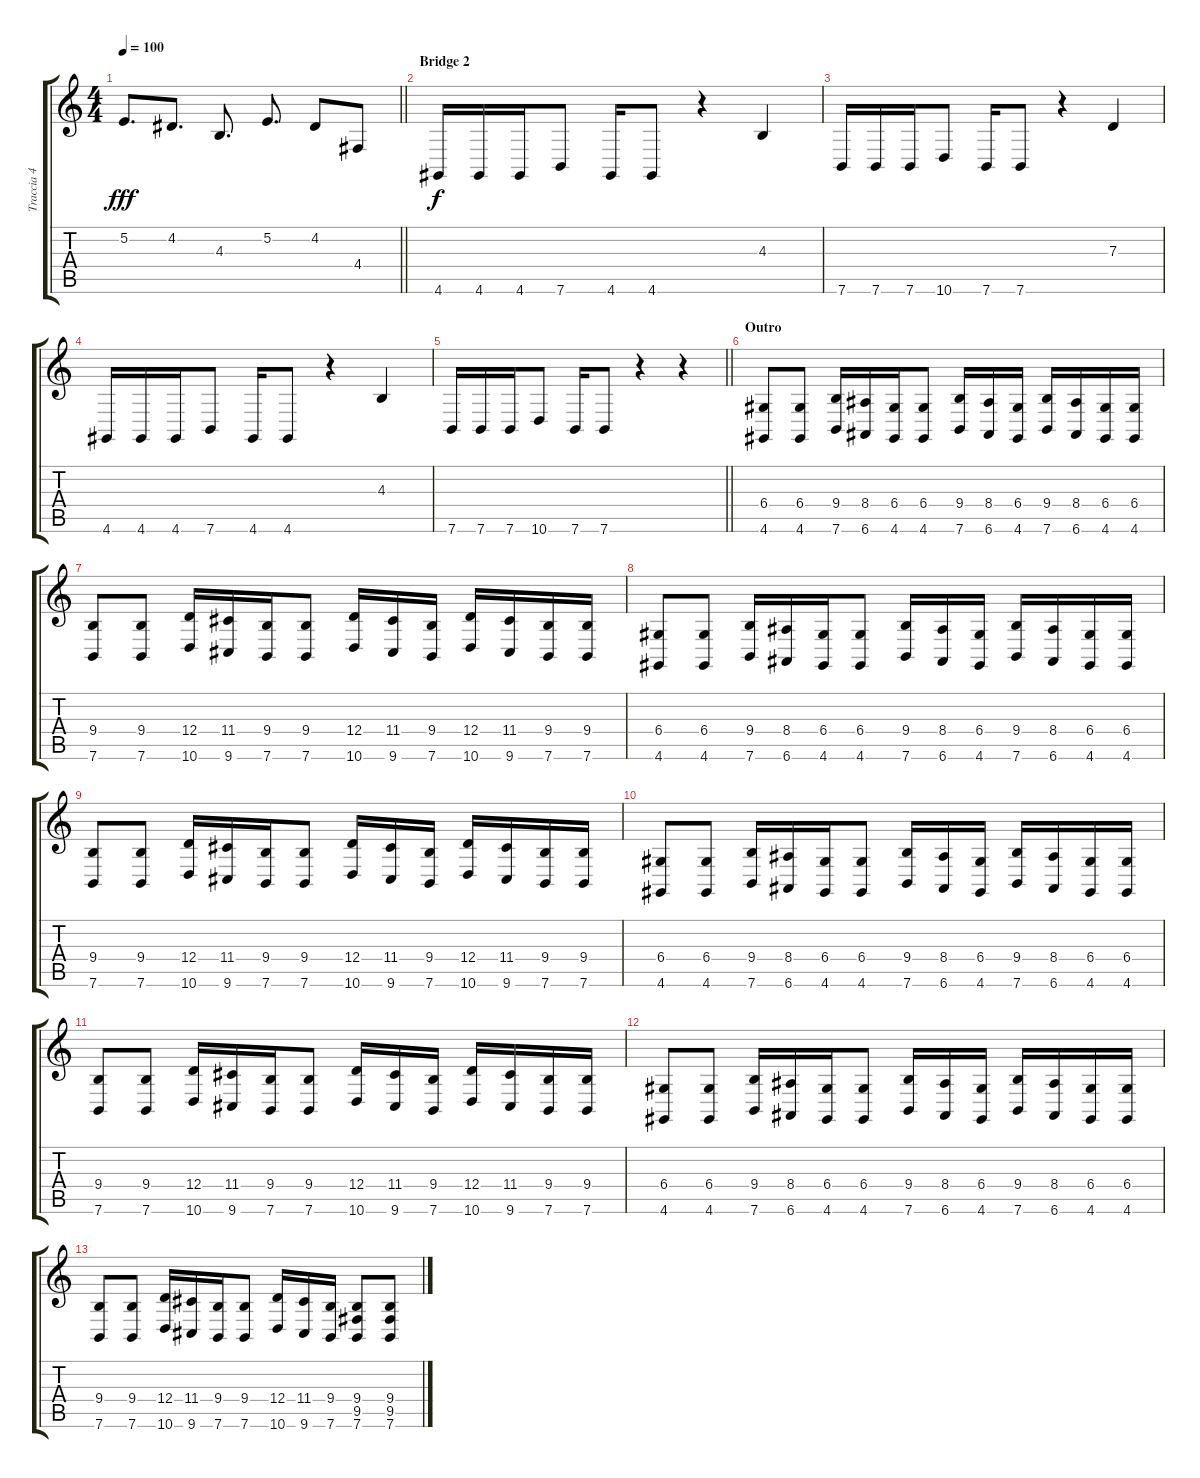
\track ("Traccia 4" "Traccia 4") {instrument lead2sawtooth}
\staff {score tabs}
\tuning (E4 B3 G3 D3 A2 E2) {hide}
\ts (4 4)
\tempo 100
\clef g2
\barLineRight lightlight
\ks c
5.2.8{d dy fff} 4.2.8{d} 4.3.8{d} 5.2.8{d} 4.2.8 4.4.8 |
\section ("" "Bridge 2")
4.6.16{dy f instrument lead2sawtooth} 4.6.16 4.6.16 7.6.8 4.6.16 4.6.8 r.4 4.3.4 |
7.6.16 7.6.16 7.6.16 10.6.8 7.6.16 7.6.8 r.4 7.3.4 |
4.6.16{instrument lead2sawtooth} 4.6.16 4.6.16 7.6.8 4.6.16 4.6.8 r.4 4.3.4 |
\barLineRight lightlight
7.6.16 7.6.16 7.6.16 10.6.8 7.6.16 7.6.8 r.4 r.4 |
\section ("" "Outro")
(6.4 4.6).8 (6.4 4.6).8 (9.4 7.6).16 (8.4 6.6).16 (6.4 4.6).16 (6.4 4.6).8 (9.4 7.6).16 (8.4 6.6).16 (6.4 4.6).16 (9.4 7.6).16 (8.4 6.6).16 (6.4 4.6).16 (6.4 4.6).16 |
(9.4 7.6).8 (9.4 7.6).8 (12.4 10.6).16 (11.4 9.6).16 (9.4 7.6).16 (9.4 7.6).8 (12.4 10.6).16 (11.4 9.6).16 (9.4 7.6).16 (12.4 10.6).16 (11.4 9.6).16 (9.4 7.6).16 (9.4 7.6).16 |
(6.4 4.6).8 (6.4 4.6).8 (9.4 7.6).16 (8.4 6.6).16 (6.4 4.6).16 (6.4 4.6).8 (9.4 7.6).16 (8.4 6.6).16 (6.4 4.6).16 (9.4 7.6).16 (8.4 6.6).16 (6.4 4.6).16 (6.4 4.6).16 |
(9.4 7.6).8 (9.4 7.6).8 (12.4 10.6).16 (11.4 9.6).16 (9.4 7.6).16 (9.4 7.6).8 (12.4 10.6).16 (11.4 9.6).16 (9.4 7.6).16 (12.4 10.6).16 (11.4 9.6).16 (9.4 7.6).16 (9.4 7.6).16 |
(6.4 4.6).8 (6.4 4.6).8 (9.4 7.6).16 (8.4 6.6).16 (6.4 4.6).16 (6.4 4.6).8 (9.4 7.6).16 (8.4 6.6).16 (6.4 4.6).16 (9.4 7.6).16 (8.4 6.6).16 (6.4 4.6).16 (6.4 4.6).16 |
(9.4 7.6).8 (9.4 7.6).8 (12.4 10.6).16 (11.4 9.6).16 (9.4 7.6).16 (9.4 7.6).8 (12.4 10.6).16 (11.4 9.6).16 (9.4 7.6).16 (12.4 10.6).16 (11.4 9.6).16 (9.4 7.6).16 (9.4 7.6).16 |
(6.4 4.6).8 (6.4 4.6).8 (9.4 7.6).16 (8.4 6.6).16 (6.4 4.6).16 (6.4 4.6).8 (9.4 7.6).16 (8.4 6.6).16 (6.4 4.6).16 (9.4 7.6).16 (8.4 6.6).16 (6.4 4.6).16 (6.4 4.6).16 |
(9.4 7.6).8 (9.4 7.6).8 (12.4 10.6).16 (11.4 9.6).16 (9.4 7.6).16 (9.4 7.6).8 (12.4 10.6).16 (11.4 9.6).16 (9.4 7.6).16 (9.4 9.5 7.6).8 (9.4 9.5 7.6).8
